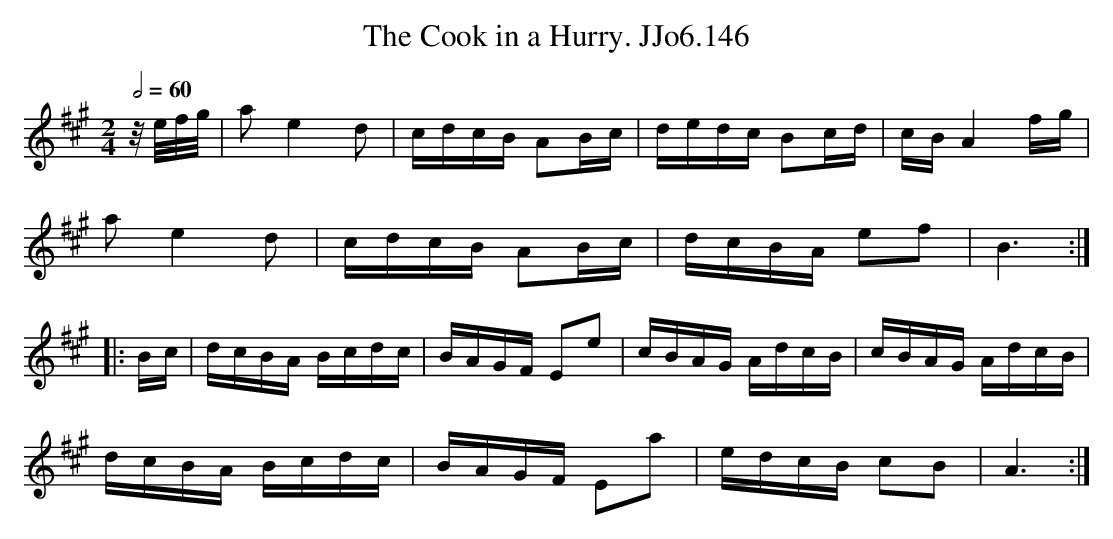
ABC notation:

X:1
T:Cook in a Hurry. JJo6.146, The
M:2/4
L:1/16
Q:2/4=60
K:A
z/e/f/g/ | a2e4 d2 | cdcB A2Bc | dedc B2cd | cB A4 fg |
a2e4 d2 | cdcB A2Bc | dcBA e2f2 | B6 :|
|: Bc | dcBA Bcdc | BAGF E2e2 | cBAG AdcB | cBAG AdcB |
dcBA Bcdc | BAGF E2a2 | edcB c2B2 | A6 :|
